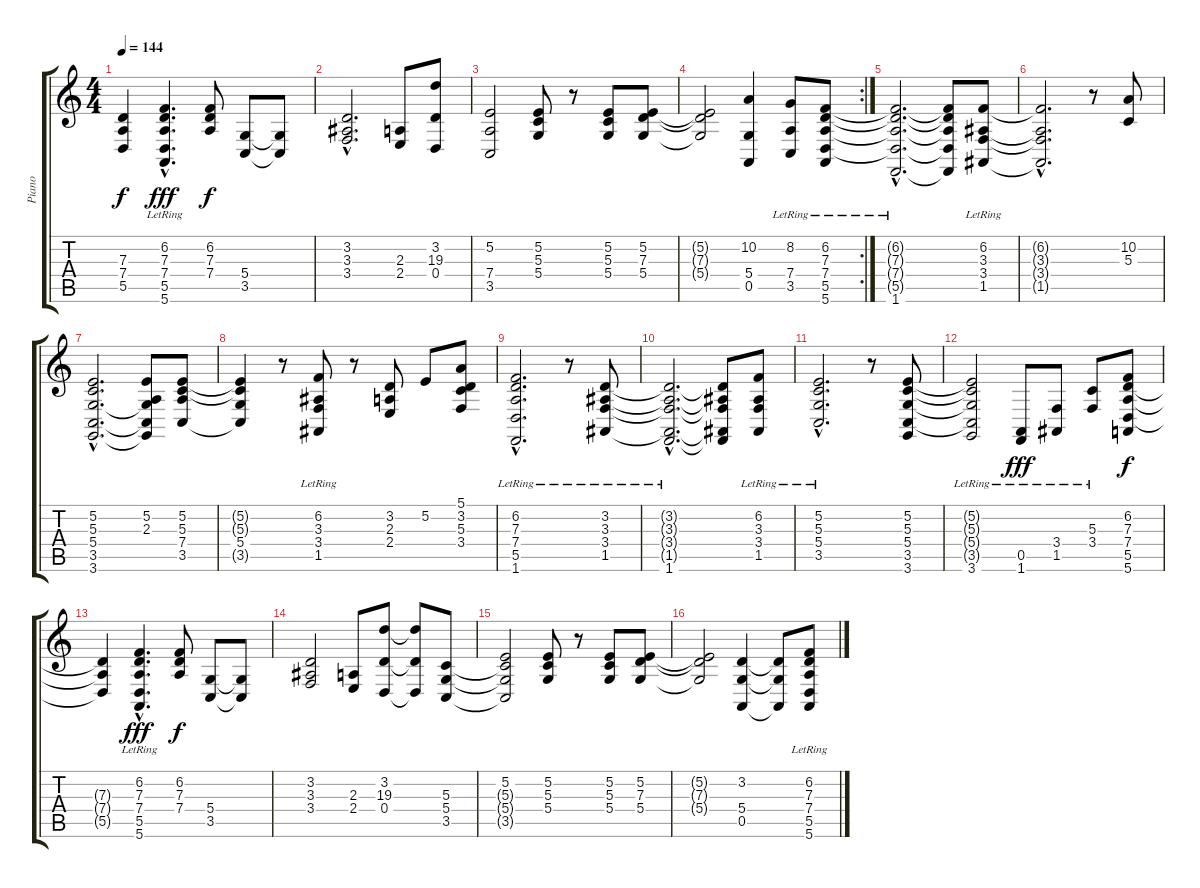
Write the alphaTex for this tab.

\track ("Piano" "Piano") {instrument acousticgrandpiano}
\staff {score tabs}
\tuning (E4 B3 G3 D3 A2 E2) {hide}
\ts (4 4)
\tempo 144
\clef g2
\ks c
(7.3{t} 7.4{t} 5.5{t}).4{dy f} (6.2{hac lr} 7.3{hac lr} 7.4{hac lr} 5.5{hac lr} 5.6{hac lr}).4{d dy fff} (6.2 7.3 7.4).8{dy f} (5.4 3.5).8 (5.4{t} 3.5{t}).8 |
(3.2{hac} 3.3{hac} 3.4{hac}).2{d} (2.3 2.4).8 (3.2 19.3 0.4).8 |
(5.2 7.4 3.5).2 (5.2 5.3 5.4).8 r.8 (5.2 5.3 5.4).8 (5.2 7.3 5.4).8 |
\rc 2
(5.2{t} 7.3{t} 5.4{t}).2 (10.2 5.4 0.5).4 (8.2{lr} 7.4{lr} 3.5).8 (6.2{lr} 7.3{lr} 7.4{lr} 5.5{lr} 5.6{lr}).8 |
(6.2{hac t} 7.3{hac t} 7.4{hac t} 5.5{hac t} 1.6{hac lr}).2{d} (6.2{t} 7.3{t} 7.4{t} 5.5{t} 1.6{t}).8 (6.2{lr} 3.3{lr} 3.4{lr} 1.5{lr}).8 |
(6.2{hac t} 3.3{hac t} 3.4{hac t} 1.5{hac t}).2{d} r.8 (10.2 5.3).8 |
(5.2{hac} 5.3{hac} 5.4{hac} 3.5{hac} 3.6{hac}).2{d} (5.2 2.3 5.4{t} 3.5{t} 3.6{t}).8 (5.2 5.3 7.4 3.5).8 |
(5.2{t} 5.3{t} 5.4 3.5{t}).4 r.8 (6.2{lr} 3.3{lr} 3.4{lr} 1.5{lr}).8 r.8 (3.2 2.3 2.4).8 5.2.8 (5.1 3.2 5.3 3.4).8 |
(6.2{hac lr} 7.3{hac lr} 7.4{hac lr} 5.5{hac lr} 1.6{hac lr}).2{d} r.8 (3.2{lr} 3.3{lr} 3.4{lr} 1.5{lr}).8 |
(3.2{hac t} 3.3{hac t} 3.4{hac t} 1.5{hac t} 1.6{hac lr}).2{d} (3.2{t} 3.3{t} 3.4{t} 1.5{t} 1.6{t}).8 (6.2{lr} 3.3{lr} 3.4{lr} 1.5{lr}).8 |
(5.2{hac lr} 5.3{hac lr} 5.4{hac lr} 3.5{hac lr}).2{d} r.8 (5.2 5.3 5.4 3.5 3.6).8 |
(5.2{t} 5.3{t} 5.4{t} 3.5{t} 3.6{lr}).2 (0.5{lr} 1.6{lr}).8{dy fff} (3.4{lr} 1.5{lr}).8 (5.3{lr} 3.4{lr}).8 (6.2 7.3 7.4 5.5 5.6).8{dy f} |
(7.3{t} 7.4{t} 5.5{t}).4 (6.2{hac lr} 7.3{hac lr} 7.4{hac lr} 5.5{hac lr} 5.6{hac lr}).4{d dy fff} (6.2 7.3 7.4).8{dy f} (5.4 3.5).8 (5.4{t} 3.5{t}).8 |
(3.2 3.3 3.4).2 (2.3 2.4).8 (3.2 19.3 0.4).8 (3.2{t} 19.3{t} 0.4{t}).8 (5.3 5.4 3.5).8 |
(5.2 5.3{t} 5.4{t} 3.5{t}).2 (5.2 5.3 5.4).8 r.8 (5.2 5.3 5.4).8 (5.2 7.3 5.4).8 |
(5.2{t} 7.3{t} 5.4{t}).2 (3.2 5.4 0.5).4 (3.2{t} 5.4{t} 0.5{t}).8 (6.2{lr} 7.3{lr} 7.4{lr} 5.5{lr} 5.6{lr}).8
